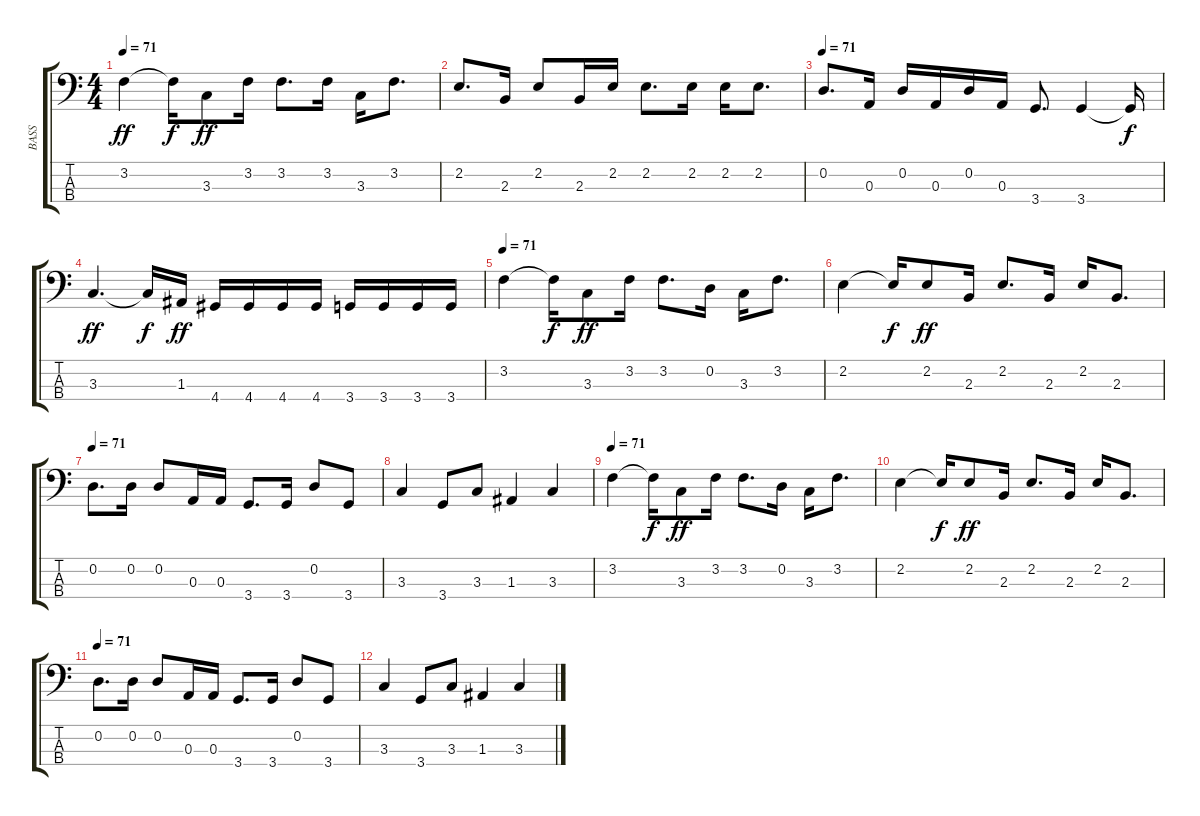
\track ("BASS" "BASS") {instrument electricbassfinger}
\staff {score tabs}
\tuning (G2 D2 A1 E1) {hide}
\ts (4 4)
\tempo 71
\clef f4
\ks c
3.2.4{dy ff} 3.2{t}.16{dy f} 3.3.8{dy ff} 3.2.16 3.2.8{d} 3.2.16 3.3.16 3.2.8{d} |
2.2.8{d} 2.3.16 2.2.8 2.3.16 2.2.16 2.2.8{d} 2.2.16 2.2.16 2.2.8{d} |
\tempo 71
0.2.8{d} 0.3.16 0.2.16 0.3.16 0.2.16 0.3.16 3.4.8{d} 3.4.4 3.4{t}.16{dy f} |
3.3.4{d dy ff} 3.3{t}.16{dy f} 1.3.16{dy ff} 4.4.16 4.4.16 4.4.16 4.4.16 3.4.16 3.4.16 3.4.16 3.4.16 |
\tempo 71
3.2.4{volume 16} 3.2{t}.16{dy f} 3.3.8{dy ff volume 16} 3.2.16 3.2.8{d} 0.2.16{volume 16} 3.3.16{volume 16} 3.2.8{d} |
2.2.4{volume 15} 2.2{t}.16{txt "" dy f} 2.2.8{dy ff volume 15} 2.3.16 2.2.8{d volume 15} 2.3.16{volume 15} 2.2.16 2.3.8{d volume 15} |
\tempo 71
0.2.8{d} 0.2.16{volume 15} 0.2.8{volume 15} 0.3.16{volume 14} 0.3.16 3.4.8{d volume 14} 3.4.16{volume 14} 0.2.8 3.4.8{volume 14} |
3.3.4{volume 14} 3.4.8{volume 14} 3.3.8 1.3.4{volume 14} 3.3.4{volume 13} |
\tempo 71
3.2.4{volume 13} 3.2{t}.16{dy f} 3.3.8{dy ff volume 13} 3.2.16{volume 12} 3.2.8{d} 0.2.16{volume 12} 3.3.16{volume 12} 3.2.8{d volume 12} |
2.2.4{volume 12} 2.2{t}.16{dy f} 2.2.8{dy ff volume 11} 2.3.16{volume 11} 2.2.8{d volume 11} 2.3.16{volume 10} 2.2.16{volume 10} 2.3.8{d volume 10} |
\tempo 71
0.2.8{d volume 10} 0.2.16{volume 9} 0.2.8{volume 9} 0.3.16{volume 8} 0.3.16{volume 8} 3.4.8{d volume 8} 3.4.16{volume 6} 0.2.8{volume 6} 3.4.8{volume 4} |
3.3.4{volume 2} 3.4.8{volume 0} 3.3.8 1.3.4 3.3.4
